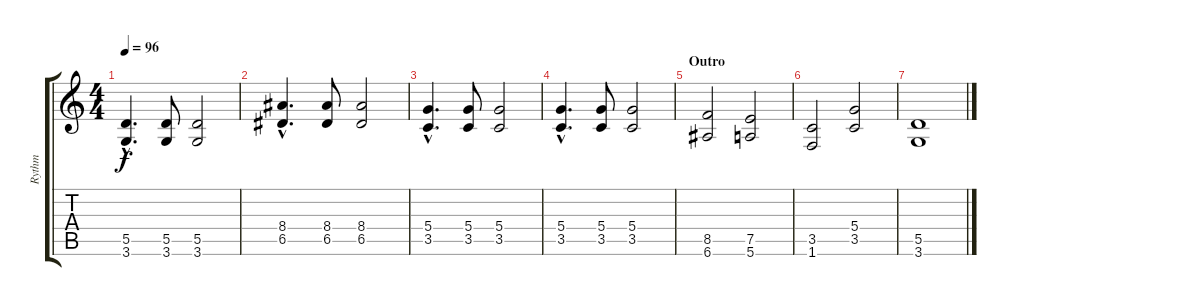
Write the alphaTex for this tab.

\track ("Rythm" "Rythm") {instrument distortionguitar}
\staff {score tabs}
\tuning (E4 B3 G3 D3 A2 E2) {hide}
\ts (4 4)
\tempo 96
\clef g2
\ks c
(5.5{hac} 3.6{hac}).4{d dy f} (5.5 3.6).8 (5.5 3.6).2 |
(8.4{hac} 6.5{hac}).4{d} (8.4 6.5).8 (8.4 6.5).2 |
(5.4{hac} 3.5{hac}).4{d} (5.4 3.5).8 (5.4 3.5).2 |
(5.4{hac} 3.5{hac}).4{d} (5.4 3.5).8 (5.4 3.5).2 |
\section ("" "Outro")
(8.5 6.6).2 (7.5 5.6).2 |
(3.5 1.6).2 (5.4 3.5).2 |
(5.5 3.6).1
